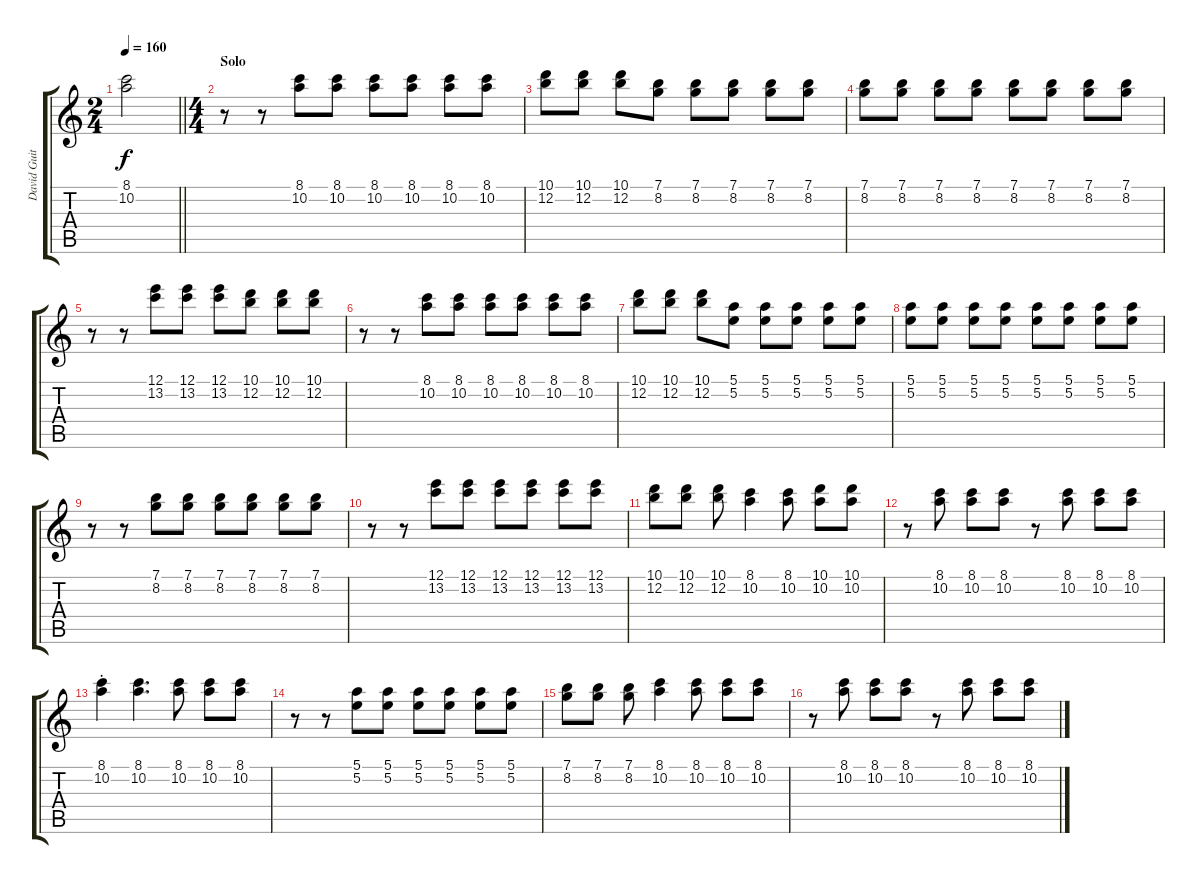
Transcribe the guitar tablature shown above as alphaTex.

\track ("David Guitar" "David Guit") {instrument overdrivenguitar}
\staff {score tabs}
\tuning (E4 B3 G3 D3 A2 E2) {hide}
\ts (2 4)
\tempo 160
\clef g2
\barLineRight lightlight
\ks c
(8.1{t} 10.2{t}).2{dy f} |
\ts (4 4)
\section ("" "Solo")
r.8{instrument overdrivenguitar} r.8 (8.1 10.2).8 (8.1 10.2).8 (8.1 10.2).8 (8.1 10.2).8 (8.1 10.2).8 (8.1 10.2).8 |
(10.1 12.2).8 (10.1 12.2).8 (10.1 12.2).8 (7.1 8.2).8 (7.1 8.2).8 (7.1 8.2).8 (7.1 8.2).8 (7.1 8.2).8 |
(7.1 8.2).8 (7.1 8.2).8 (7.1 8.2).8 (7.1 8.2).8 (7.1 8.2).8 (7.1 8.2).8 (7.1 8.2).8 (7.1 8.2).8 |
r.8 r.8 (12.1 13.2).8 (12.1 13.2).8 (12.1 13.2).8 (10.1 12.2).8 (10.1 12.2).8 (10.1 12.2).8 |
r.8 r.8 (8.1 10.2).8 (8.1 10.2).8 (8.1 10.2).8 (8.1 10.2).8 (8.1 10.2).8 (8.1 10.2).8 |
(10.1 12.2).8 (10.1 12.2).8 (10.1 12.2).8 (5.1 5.2).8 (5.1 5.2).8 (5.1 5.2).8 (5.1 5.2).8 (5.1 5.2).8 |
(5.1 5.2).8 (5.1 5.2).8 (5.1 5.2).8 (5.1 5.2).8 (5.1 5.2).8 (5.1 5.2).8 (5.1 5.2).8 (5.1 5.2).8 |
r.8 r.8 (7.1 8.2).8 (7.1 8.2).8 (7.1 8.2).8 (7.1 8.2).8 (7.1 8.2).8 (7.1 8.2).8 |
r.8 r.8 (12.1 13.2).8 (12.1 13.2).8 (12.1 13.2).8 (12.1 13.2).8 (12.1 13.2).8 (12.1 13.2).8 |
(10.1 12.2).8 (10.1 12.2).8 (10.1 12.2).8 (8.1 10.2).4 (8.1 10.2).8 (10.1 10.2).8 (10.1 10.2).8 |
r.8 (8.1 10.2).8 (8.1 10.2).8 (8.1 10.2).8 r.8 (8.1 10.2).8 (8.1 10.2).8 (8.1 10.2).8 |
(8.1 10.2{st}).4 (8.1 10.2).4{d} (8.1 10.2).8 (8.1 10.2).8 (8.1 10.2).8 |
r.8 r.8 (5.1 5.2).8 (5.1 5.2).8 (5.1 5.2).8 (5.1 5.2).8 (5.1 5.2).8 (5.1 5.2).8 |
(7.1 8.2).8 (7.1 8.2).8 (7.1 8.2).8 (8.1 10.2).4 (8.1 10.2).8 (8.1 10.2).8 (8.1 10.2).8 |
r.8 (8.1 10.2).8 (8.1 10.2).8 (8.1 10.2).8 r.8 (8.1 10.2).8 (8.1 10.2).8 (8.1 10.2).8
